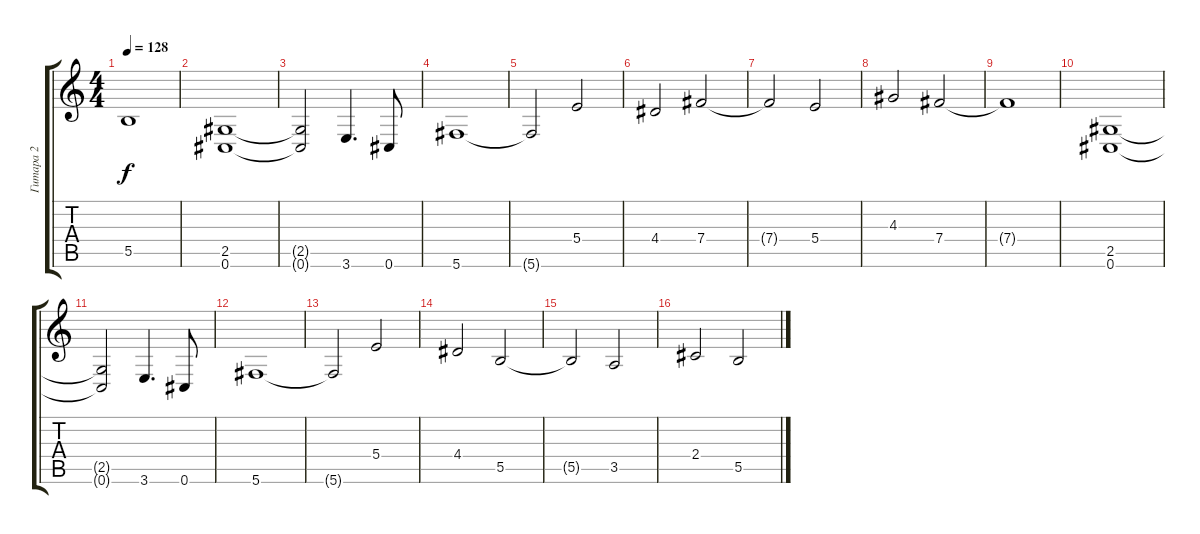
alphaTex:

\track ("Гитара 2" "Гитара 2") {instrument distortionguitar}
\staff {score tabs}
\tuning (Db4 Ab3 E3 B2 Gb2 Db2) {hide}
\ts (4 4)
\tempo 128
\clef g2
\ks c
5.5{t}.1{dy f} |
(2.5 0.6).1 |
(2.5{t} 0.6{t}).2 3.6.4{d} 0.6.8 |
5.6.1 |
5.6{t}.2 5.4.2 |
4.4.2 7.4.2 |
7.4{t}.2 5.4.2 |
4.3.2 7.4.2 |
7.4{t}.1 |
(2.5 0.6).1 |
(2.5{t} 0.6{t}).2 3.6.4{d} 0.6.8 |
5.6.1 |
5.6{t}.2 5.4.2 |
4.4.2 5.5.2 |
5.5{t}.2 3.5.2 |
2.4.2 5.5.2
